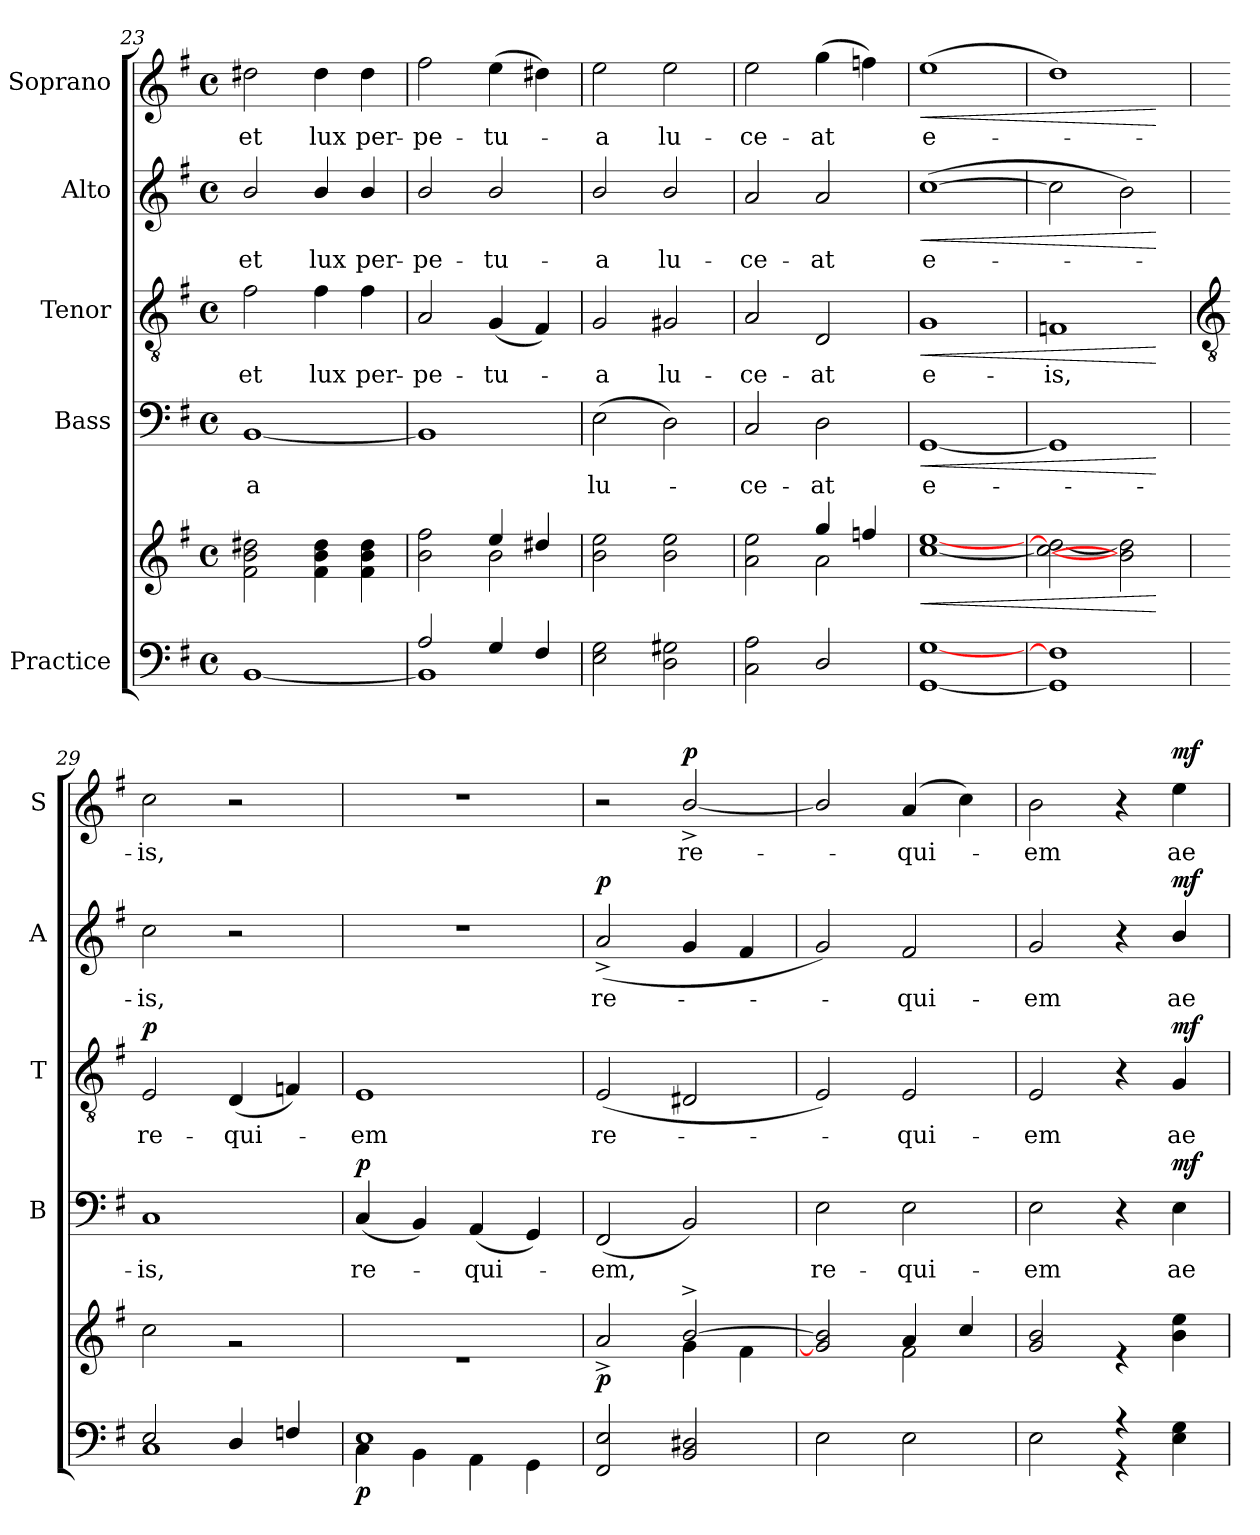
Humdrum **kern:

**kern	**kern	**dynam	**kern	**text	**dynam	**kern	**text	**dynam	**kern	**text	**dynam	**kern	**text	**dynam
*part5	*part5	*part5	*part4	*part4	*part4	*part3	*part3	*part3	*part2	*part2	*part2	*part1	*part1	*part1
*staff6	*staff5	*staff5/6	*staff4	*staff4	*staff4	*staff3	*staff3	*staff3	*staff2	*staff2	*staff2	*staff1	*staff1	*staff1
*I"Practice	*	*	*I"Bass	*	*	*I"Tenor	*	*	*I"Alto	*	*	*I"Soprano	*	*
*	*	*	*I'B	*	*	*I'T	*	*	*I'A	*	*	*I'S	*	*
*clefF4	*clefG2	*	*clefF4	*	*	*clefGv2	*	*	*clefG2	*	*	*clefG2	*	*
*k[f#]	*k[f#]	*	*k[f#]	*	*	*k[f#]	*	*	*k[f#]	*	*	*k[f#]	*	*
*G:	*G:	*	*G:	*	*	*G:	*	*	*G:	*	*	*G:	*	*
*M4/4	*M4/4	*	*M4/4	*	*	*M4/4	*	*	*M4/4	*	*	*M4/4	*	*
*met(c)	*met(c)	*	*met(c)	*	*	*met(c)	*	*	*met(c)	*	*	*met(c)	*	*
=23	=23	=23	=23	=23	=23	=23	=23	=23	=23	=23	=23	=23	=23	=23
*^	*^	*	*	*	*	*	*	*	*	*	*	*	*	*
!	!	!	!	!	!	!LO:LY:b	!	!	!LO:LY:b	!	!	!LO:LY:b	!	!	!LO:LY:b	!
1ryy	[1BB\	1ryy	2f#\ 2b\ 2dd#X\	.	[1BB	a	.	2f#	et	.	2b/	et	.	2dd#X	et	.
!	!	!	!	!	!	!	!	!	!LO:LY:b	!	!	!LO:LY:b	!	!	!LO:LY:b	!
.	.	.	4f#\ 4b\ 4dd#\	.	.	.	.	4f#	lux	.	4b/	lux	.	4dd#	lux	.
!	!	!	!	!	!	!	!	!	!LO:LY:b	!	!	!LO:LY:b	!	!	!LO:LY:b	!
.	.	.	4f#\ 4b\ 4dd#\	.	.	.	.	4f#	per-	.	4b/	per-	.	4dd#	per-	.
=24	=24	=24	=24	=24	=24	=24	=24	=24	=24	=24	=24	=24	=24	=24	=24	=24
!	!	!	!	!	!	!	!	!	!LO:LY:b	!	!	!LO:LY:b	!	!	!LO:LY:b	!
2A/	1BB\]	2ryy	2b\ 2ff#\	.	1BB]	.	.	2A	-pe-	.	2b/	-pe-	.	2ff#	-pe-	.
!	!	!	!	!	!	!	!	!	!LO:LY:b	!	!	!LO:LY:b	!	!	!LO:LY:b	!
4G/	.	4ee/	2b\	.	.	.	.	(<4G	-tu-	.	2b/	-tu-	.	(>4ee	-tu-	.
4F#/	.	4dd#X/	.	.	.	.	.	4F#)	.	.	.	.	.	4dd#X)	.	.
=25	=25	=25	=25	=25	=25	=25	=25	=25	=25	=25	=25	=25	=25	=25	=25	=25
!	!	!	!	!	!	!LO:LY:b	!	!	!LO:LY:b	!	!	!LO:LY:b	!	!	!LO:LY:b	!
1ryy	2E\ 2G\	1ryy	2b\ 2ee\	.	(>2E	lu-	.	2G	a	.	2b/	-a	.	2ee	a	.
!	!	!	!	!	!	!	!	!	!LO:LY:b	!	!	!LO:LY:b	!	!	!LO:LY:b	!
.	2D\ 2G#X\	.	2b\ 2ee\	.	2D)	.	.	2G#X	lu-	.	2b/	lu-	.	2ee	lu-	.
=26	=26	=26	=26	=26	=26	=26	=26	=26	=26	=26	=26	=26	=26	=26	=26	=26
!	!	!	!	!	!	!LO:LY:b	!	!	!LO:LY:b	!	!	!LO:LY:b	!	!	!LO:LY:b	!
1ryy	2C\ 2A\	2ryy	2a\ 2ee\	.	2C	ce-	.	2A	-ce-	.	2a	-ce-	.	2ee	-ce-	.
!	!	!	!	!	!	!LO:LY:b	!	!	!LO:LY:b	!	!	!LO:LY:b	!	!	!LO:LY:b	!
.	2D/	4gg/	2a\	.	2D	-at	.	2D	-at	.	2a	-at	.	(>4gg	-at	.
.	.	4ffn/	.	.	.	.	.	.	.	.	.	.	.	4ffn)	.	.
=27	=27	=27	=27	=27	=27	=27	=27	=27	=27	=27	=27	=27	=27	=27	=27	=27
!	!	!	!	!LO:HP:b	!	!LO:LY:b	!LO:HP:b	!	!LO:LY:b	!LO:HP:b	!	!LO:LY:b	!LO:HP:b	!	!LO:LY:b	!LO:HP:b
1ryy	[1GG\ [1G\	1ryy	[1cc\ [1ee\	<	[1GG	e-	<	1G	e-	<	(>[1cc	e-	<	(>1ee	e-	<
=28	=28	=28	=28	=28	=28	=28	=28	=28	=28	=28	=28	=28	=28	=28	=28	=28
!	!	!	!	!	!	!	!	!	!LO:LY:b	!	!	!	!	!	!	!
1ryy	1GG\] 1F\]	1ryy	2cc\_ 2dd\_	.	1GG]	.	.	1Fn	-is,	.	2cc]	.	.	1dd)	.	.
.	.	.	2b\] 2dd\]	.	.	.	.	.	.	.	2b)	.	.	.	.	.
*v	*v	*	*	*	*	*	*	*	*	*	*	*	*	*	*	*
*	*v	*v	*	*	*	*	*	*	*	*	*	*	*	*	*
.	.	[	.	.	[	.	.	[	.	.	[	.	.	[
!!LO:LB:g=z
=29	=29	=29	=29	=29	=29	=29	=29	=29	=29	=29	=29	=29	=29	=29
*	*	*	*	*	*	*clefGv2	*	*	*	*	*	*	*	*
*^	*^	*	*	*	*	*	*	*	*	*	*	*	*	*
!	!	!	!	!	!	!LO:LY:b	!	!	!LO:LY:b	!LO:DY:b	!	!LO:LY:b	!	!	!LO:LY:b	!
2E/	1C\	1ryy	2cc\	.	1C	is,	.	2E	re-	p	2cc	is,	.	2cc	is,	.
!	!	!	!	!	!	!	!	!	!LO:LY:b	!	!	!	!	!	!	!
4D/	.	.	2r	.	.	.	.	(<4D	-qui-	.	2r	.	.	2r	.	.
4Fn/	.	.	.	.	.	.	.	4Fn)	.	.	.	.	.	.	.	.
=30	=30	=30	=30	=30	=30	=30	=30	=30	=30	=30	=30	=30	=30	=30	=30	=30
!	!	!	!	!LO:DY:b=2	!	!LO:LY:b	!LO:DY:b	!	!LO:LY:b	!	!	!	!	!	!	!
1E/	4C\	1ryy	1r	p	(<4C	re-	p	1E	em	.	1r	.	.	1r	.	.
.	4BB\	.	.	.	4BB)	.	.	.	.	.	.	.	.	.	.	.
!	!	!	!	!	!	!LO:LY:b	!	!	!	!	!	!	!	!	!	!
.	4AA\	.	.	.	(<4AA	qui-	.	.	.	.	.	.	.	.	.	.
.	4GG\	.	.	.	4GG)	.	.	.	.	.	.	.	.	.	.	.
=31	=31	=31	=31	=31	=31	=31	=31	=31	=31	=31	=31	=31	=31	=31	=31	=31
!	!	!	!	!LO:DY:b	!	!LO:LY:b	!	!	!LO:LY:b	!	!	!LO:LY:b	!LO:DY:b	!	!	!
1ryy	2FF#/ 2E/	2ryy	2a^/	p	(<2FF#	em,	.	(<2E	re-	.	(<2a^	re-	p	2r	.	.
!	!	!	!	!	!	!	!	!	!	!	!	!	!	!	!LO:LY:b	!LO:DY:b
.	2BB/ 2D#X/	[2b^/	4g\	.	2BB)	.	.	2D#X	.	.	4g	.	.	[2b^/	re-	p
.	.	.	4f#\	.	.	.	.	.	.	.	4f#	.	.	.	.	.
=32	=32	=32	=32	=32	=32	=32	=32	=32	=32	=32	=32	=32	=32	=32	=32	=32
!	!	!	!	!	!	!LO:LY:b	!	!	!	!	!	!	!	!	!	!
1ryy	2E\	2g/] 2b/]	2ryy	.	2E	re-	.	2E)	.	.	2g)	.	.	2b/]	.	.
!	!	!	!	!	!	!LO:LY:b	!	!	!LO:LY:b	!	!	!LO:LY:b	!	!	!LO:LY:b	!
.	2E\	4a/	2f#\	.	2E	-qui-	.	2E	qui-	.	2f#	qui-	.	(<4a	qui-	.
.	.	4cc/	.	.	.	.	.	.	.	.	.	.	.	4cc)	.	.
=33	=33	=33	=33	=33	=33	=33	=33	=33	=33	=33	=33	=33	=33	=33	=33	=33
!	!	!	!	!	!	!LO:LY:b	!	!	!LO:LY:b	!	!	!LO:LY:b	!	!	!LO:LY:b	!
2ryy	2E\	1ryy	2g/ 2b/	.	2E	-em	.	2E	-em	.	2g	-em	.	2b	em	.
4r	4r	.	4r	.	4r	.	.	4r	.	.	4r	.	.	4r	.	.
!	!	!	!	!LO:DY:b=2	!	!LO:LY:b	!	!	!LO:LY:b	!	!	!LO:LY:b	!	!	!LO:LY:b	!
!	!	!	!	!LO:DY:n=1:b	!	!	!LO:DY:b	!	!	!LO:DY:b	!	!	!LO:DY:b	!	!	!LO:DY:b
4ryy	4E\ 4G\	.	4b\ 4ee\	mf mf	4E	ae-	mf	4G	ae-	mf	4b/	ae-	mf	4ee	ae-	mf
*v	*v	*	*	*	*	*	*	*	*	*	*	*	*	*	*	*
*	*v	*v	*	*	*	*	*	*	*	*	*	*	*	*	*
=	=	=	=	=	=	=	=	=	=	=	=	=	=	=
*-	*-	*-	*-	*-	*-	*-	*-	*-	*-	*-	*-	*-	*-	*-
